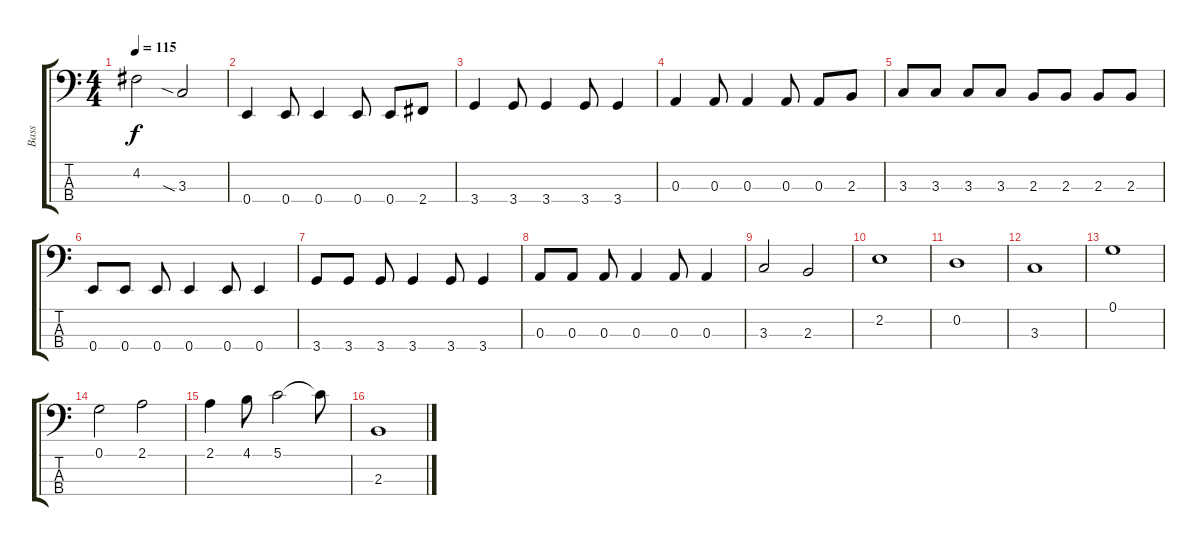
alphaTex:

\track ("Bass" "Bass") {instrument electricbassfinger}
\staff {score tabs}
\tuning (G2 D2 A1 E1) {hide}
\ts (4 4)
\tempo 115
\clef f4
\ks c
4.2.2{dy f} 3.3{sia}.2 |
0.4.4 0.4.8 0.4.4 0.4.8 0.4.8 2.4.8 |
3.4.4 3.4.8 3.4.4 3.4.8 3.4.4 |
0.3.4 0.3.8 0.3.4 0.3.8 0.3.8 2.3.8 |
3.3.8 3.3.8 3.3.8 3.3.8 2.3.8 2.3.8 2.3.8 2.3.8 |
0.4.8 0.4.8 0.4.8 0.4.4 0.4.8 0.4.4 |
3.4.8 3.4.8 3.4.8 3.4.4 3.4.8 3.4.4 |
0.3.8 0.3.8 0.3.8 0.3.4 0.3.8 0.3.4 |
3.3.2 2.3.2 |
2.2.1 |
0.2.1 |
3.3.1 |
0.1.1 |
0.1.2 2.1.2 |
2.1.4 4.1.8 5.1.2 5.1{t}.8 |
2.3.1
